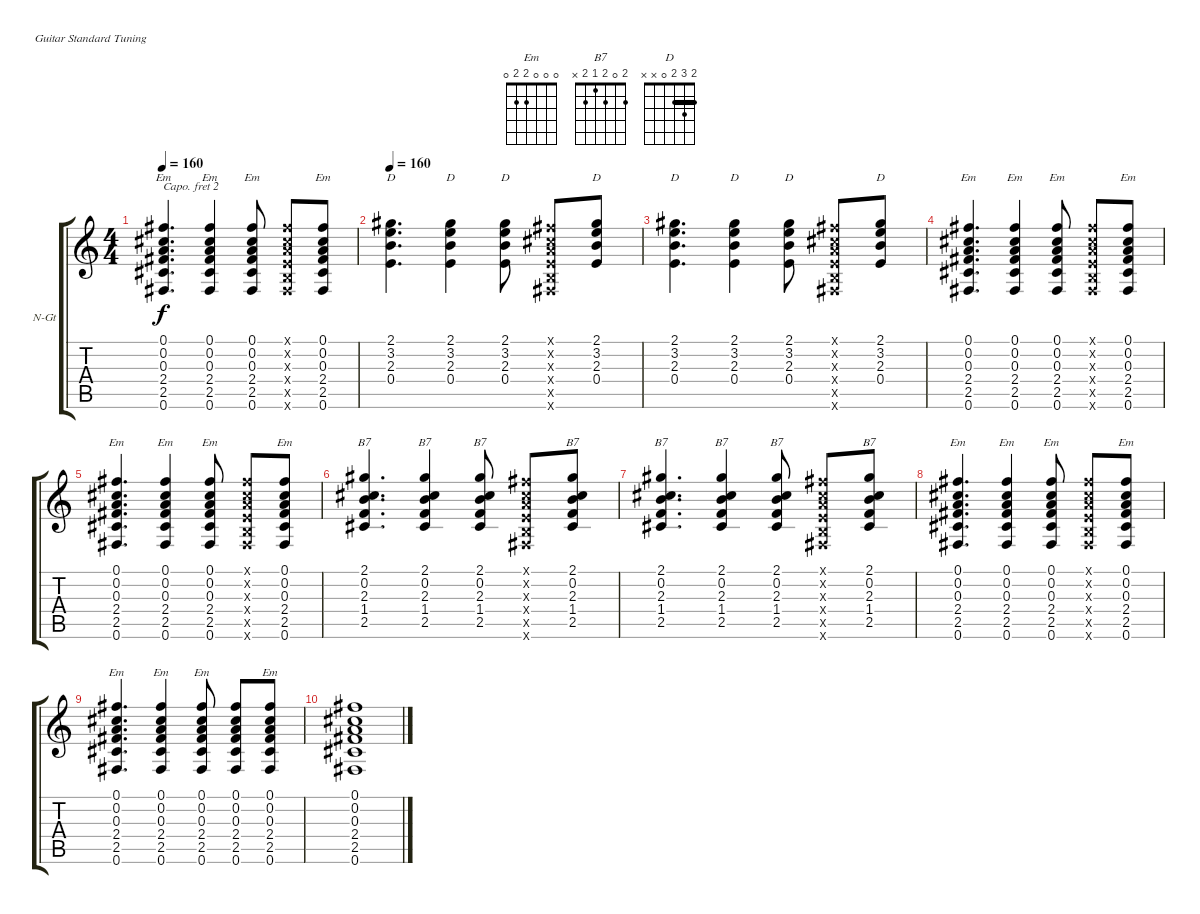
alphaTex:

\bracketExtendMode groupsimilarinstruments
\firstSystemTrackNameOrientation horizontal
\otherSystemsTrackNameOrientation horizontal
\track ("Rythm Guitars" "N-Gt") {instrument acousticguitarnylon}
\staff {score tabs}
\capo 2
\tuning (E4 B3 G3 D3 A2 E2)
\chord ("Em" 0 0 0 2 2 0) {showfingering false}
\chord ("B7" 2 0 2 1 2 x) {showfingering false}
\chord ("D" 2 3 2 0 x x) {showfingering false barre 2}
\ts (4 4)
\tempo 160
\clef g2
\ks c
(0.1 0.2 0.3 2.4 2.5 0.6).4{d ch "Em" dy f} (0.1 0.2 0.3 2.4 2.5 0.6).4{ch "Em"} (0.1 0.2 0.3 2.4 2.5 0.6).8{ch "Em"} (0.1{x} 0.2{x} 0.3{x} 0.4{x} 0.5{x} 0.6{x}).8 (0.1 0.2 0.3 2.4 2.5 0.6).8{ch "Em"} |
\tempo 160
(2.1 3.2 2.3 0.4).4{d ch "D"} (2.1 3.2 2.3 0.4).4{ch "D"} (2.1 3.2 2.3 0.4).8{ch "D"} (0.1{x} 0.2{x} 0.3{x} 0.4{x} 0.5{x} 0.6{x}).8 (2.1 3.2 2.3 0.4).8{ch "D"} |
(2.1 3.2 2.3 0.4).4{d ch "D"} (2.1 3.2 2.3 0.4).4{ch "D"} (2.1 3.2 2.3 0.4).8{ch "D"} (0.1{x} 0.2{x} 0.3{x} 0.4{x} 0.5{x} 0.6{x}).8 (2.1 3.2 2.3 0.4).8{ch "D"} |
(0.1 0.2 0.3 2.4 2.5 0.6).4{d ch "Em"} (0.1 0.2 0.3 2.4 2.5 0.6).4{ch "Em"} (0.1 0.2 0.3 2.4 2.5 0.6).8{ch "Em"} (0.1{x} 0.2{x} 0.3{x} 0.4{x} 0.5{x} 0.6{x}).8 (0.1 0.2 0.3 2.4 2.5 0.6).8{ch "Em"} |
(0.1 0.2 0.3 2.4 2.5 0.6).4{d ch "Em"} (0.1 0.2 0.3 2.4 2.5 0.6).4{ch "Em"} (0.1 0.2 0.3 2.4 2.5 0.6).8{ch "Em"} (0.1{x} 0.2{x} 0.3{x} 0.4{x} 0.5{x} 0.6{x}).8 (0.1 0.2 0.3 2.4 2.5 0.6).8{ch "Em"} |
(2.1 0.2 2.3 1.4 2.5).4{d ch "B7"} (2.1 0.2 2.3 1.4 2.5).4{ch "B7"} (2.1 0.2 2.3 1.4 2.5).8{ch "B7"} (0.1{x} 0.2{x} 0.3{x} 0.4{x} 0.5{x} 0.6{x}).8 (2.1 0.2 2.3 1.4 2.5).8{ch "B7"} |
(2.1 0.2 2.3 1.4 2.5).4{d ch "B7"} (2.1 0.2 2.3 1.4 2.5).4{ch "B7"} (2.1 0.2 2.3 1.4 2.5).8{ch "B7"} (0.1{x} 0.2{x} 0.3{x} 0.4{x} 0.5{x} 0.6{x}).8 (2.1 0.2 2.3 1.4 2.5).8{ch "B7"} |
(0.1 0.2 0.3 2.4 2.5 0.6).4{d ch "Em"} (0.1 0.2 0.3 2.4 2.5 0.6).4{ch "Em"} (0.1 0.2 0.3 2.4 2.5 0.6).8{ch "Em"} (0.1{x} 0.2{x} 0.3{x} 0.4{x} 0.5{x} 0.6{x}).8 (0.1 0.2 0.3 2.4 2.5 0.6).8{ch "Em"} |
(0.1 0.2 0.3 2.4 2.5 0.6).4{d ch "Em"} (0.1 0.2 0.3 2.4 2.5 0.6).4{ch "Em"} (0.1 0.2 0.3 2.4 2.5 0.6).8{ch "Em"} (0.1 0.2 0.3 2.4 2.5 0.6).8 (0.1 0.2 0.3 2.4 2.5 0.6).8{ch "Em"} |
(0.1 0.2 0.3 2.4 2.5 0.6).1
